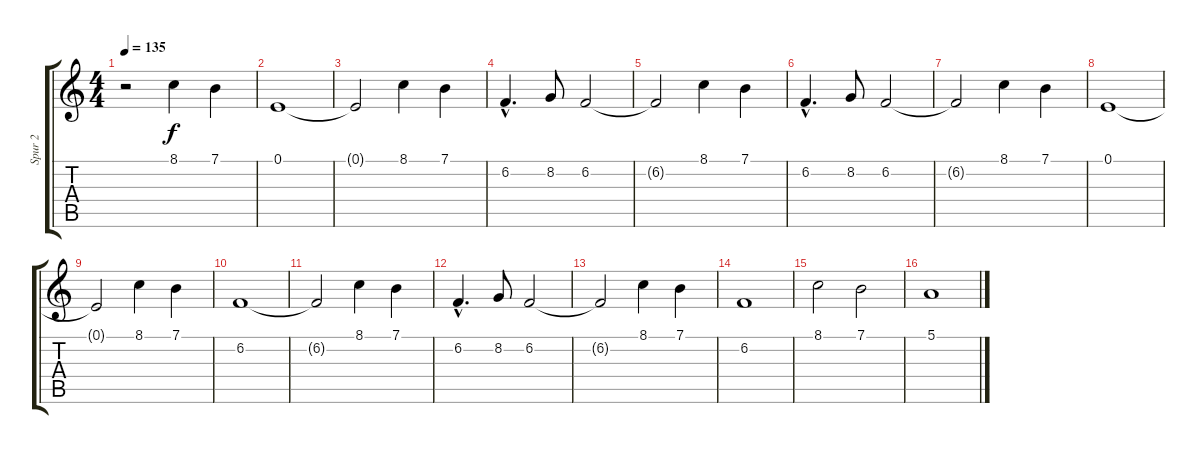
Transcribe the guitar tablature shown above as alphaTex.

\track ("Spur 2" "Spur 2") {instrument fx5brightness}
\staff {score tabs}
\tuning (E4 B3 G3 D3 A2 E2) {hide}
\ts (4 4)
\tempo 135
\clef g2
\ks c
r.2{dy f} 8.1.4 7.1.4 |
0.1.1 |
0.1{t}.2 8.1.4 7.1.4 |
6.2{hac}.4{d} 8.2.8 6.2.2 |
6.2{t}.2 8.1.4 7.1.4 |
6.2{hac}.4{d} 8.2.8 6.2.2 |
6.2{t}.2 8.1.4 7.1.4 |
0.1.1 |
0.1{t}.2 8.1.4 7.1.4 |
6.2.1 |
6.2{t}.2 8.1.4 7.1.4 |
6.2{hac}.4{d} 8.2.8 6.2.2 |
6.2{t}.2 8.1.4 7.1.4 |
6.2.1 |
8.1.2 7.1.2 |
5.1.1
